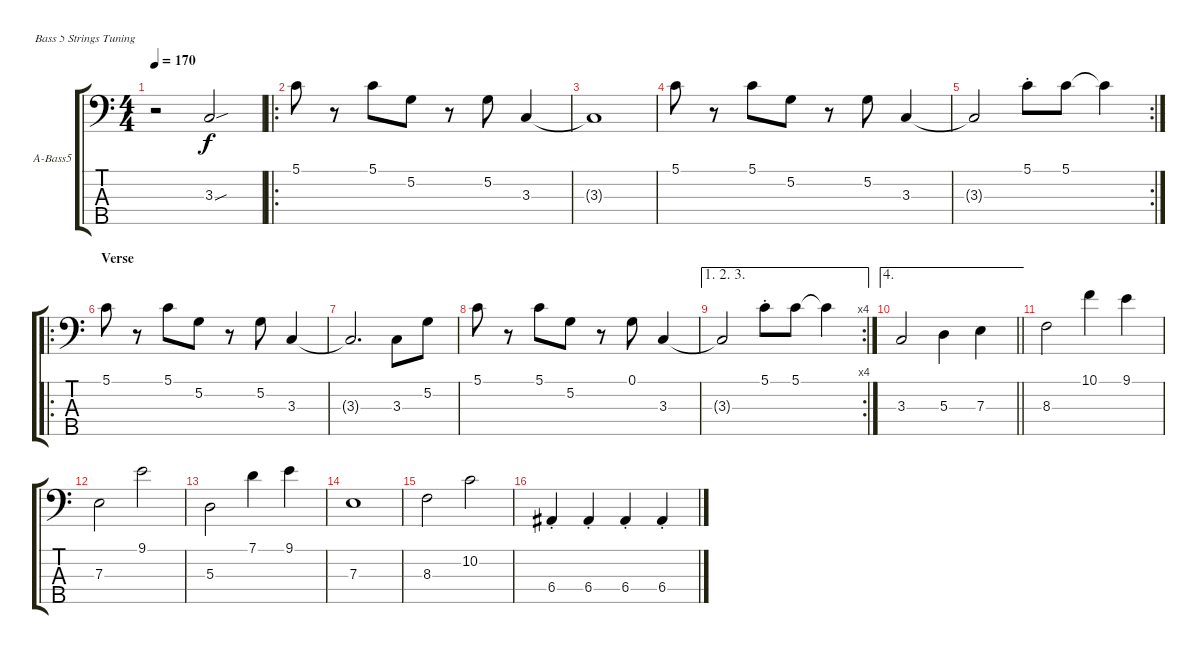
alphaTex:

\defaultSystemsLayout 4
\bracketExtendMode groupsimilarinstruments
\firstSystemTrackNameOrientation horizontal
\otherSystemsTrackNameOrientation horizontal
\track ("Acoustic Bass" "A-Bass5") {instrument acousticbass}
\staff {score tabs}
\tuning (G2 D2 A1 E1 B0)
\ts (4 4)
\tempo 170
\clef f4
\ks c
r.2{dy f instrument acousticbass} 3.3{sou}.2 |
\ro
\scale
0.485477 5.1.8 r.8 5.1.8 5.2.8 r.8 5.2.8 3.3.4 |
\scale
0.257261 3.3{t}.1 |
\scale
0.257261 5.1.8 r.8 5.1.8 5.2.8 r.8 5.2.8 3.3.4 |
\rc 2
\scale
0.333333 3.3{t}.2 5.1{st}.8 5.1.8 5.1{t}.4 |
\ro
\section ("" "Verse")
\scale
0.333333 5.1.8 r.8 5.1.8 5.2.8 r.8 5.2.8 3.3.4 |
\scale
0.333333 3.3{t}.2{d} 3.3.8 5.2.8 |
5.1.8 r.8 5.1.8 5.2.8 r.8 0.1.8 3.3.4 |
\ae (1 2 3)
\rc 4
3.3{t}.2 5.1{st}.8 5.1.8 5.1{t}.4 |
\ae 4
\barLineRight lightlight
3.3.2 5.3.4 7.3.4 |
8.3.2 10.1.4 9.1.4 |
7.3.2 9.1.2 |
5.3.2 7.1.4 9.1.4 |
7.3.1 |
8.3.2 10.2.2 |
6.4{st}.4 6.4{st}.4 6.4{st}.4 6.4{st}.4
